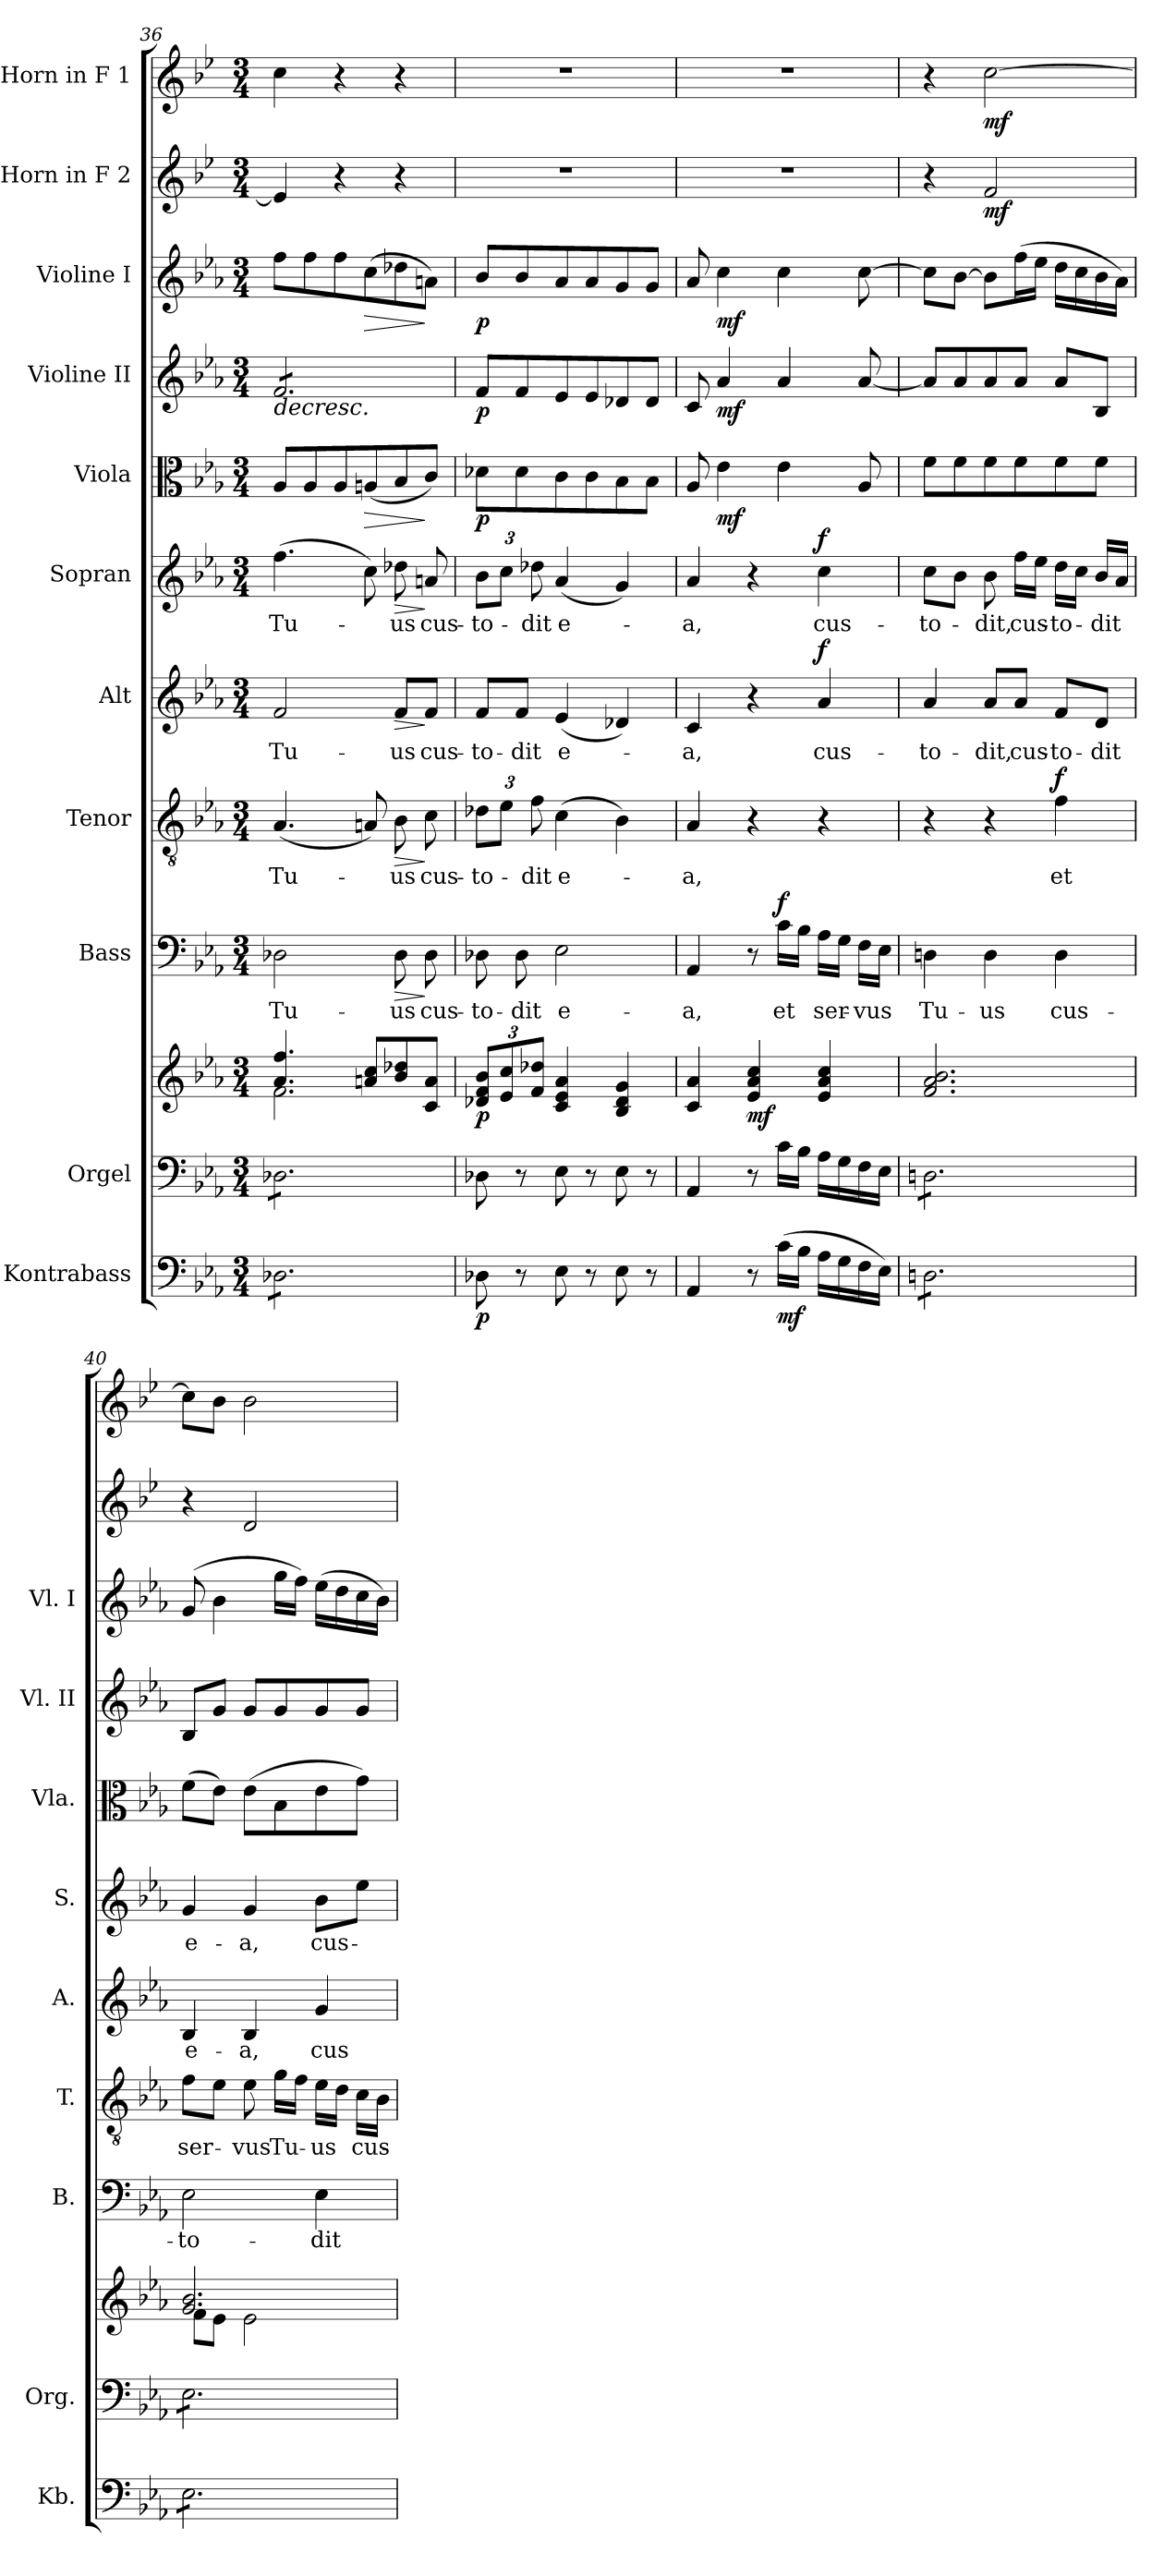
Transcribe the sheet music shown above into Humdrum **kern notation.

**kern	**dynam	**kern	**kern	**dynam	**kern	**text	**dynam	**kern	**text	**dynam	**kern	**text	**dynam	**kern	**text	**dynam	**kern	**dynam	**kern	**dynam	**kern	**dynam	**kern	**dynam	**kern	**dynam
*part11	*part11	*part10	*part10	*part10	*part9	*part9	*part9	*part8	*part8	*part8	*part7	*part7	*part7	*part6	*part6	*part6	*part5	*part5	*part4	*part4	*part3	*part3	*part2	*part2	*part1	*part1
*staff12	*staff12	*staff11	*staff10	*staff10/11	*staff9	*staff9	*staff9	*staff8	*staff8	*staff8	*staff7	*staff7	*staff7	*staff6	*staff6	*staff6	*staff5	*staff5	*staff4	*staff4	*staff3	*staff3	*staff2	*staff2	*staff1	*staff1
*I"Kontrabass	*	*I"Orgel	*	*	*I"Bass	*	*	*I"Tenor	*	*	*I"Alt	*	*	*I"Sopran	*	*	*I"Viola	*	*I"Violine II	*	*I"Violine I	*	*I"Horn in F 2	*	*I"Horn in F 1	*
*I'Kb.	*	*I'Org.	*	*	*I'B.	*	*	*I'T.	*	*	*I'A.	*	*	*I'S.	*	*	*I'Vla.	*	*I'Vl. II	*	*I'Vl. I	*	*	*	*	*
!!LO:PB:g=z
*clefF4	*	*clefF4	*clefG2	*	*clefF4	*	*	*clefGv2	*	*	*clefG2	*	*	*clefG2	*	*	*clefC3	*	*clefG2	*	*clefG2	*	*clefG2	*	*clefG2	*
*ITrd7c12	*	*	*	*	*	*	*	*	*	*	*	*	*	*	*	*	*	*	*	*	*	*	*ITrd4c7	*	*ITrd4c7	*
*k[b-e-a-]	*	*k[b-e-a-]	*k[b-e-a-]	*	*k[b-e-a-]	*	*	*k[b-e-a-]	*	*	*k[b-e-a-]	*	*	*k[b-e-a-]	*	*	*k[b-e-a-]	*	*k[b-e-a-]	*	*k[b-e-a-]	*	*k[b-e-a-]	*	*k[b-e-a-]	*
*E-:	*	*E-:	*E-:	*	*E-:	*	*	*E-:	*	*	*E-:	*	*	*E-:	*	*	*E-:	*	*E-:	*	*E-:	*	*E-:	*	*E-:	*
*M3/4	*	*M3/4	*M3/4	*	*M3/4	*	*	*M3/4	*	*	*M3/4	*	*	*M3/4	*	*	*M3/4	*	*M3/4	*	*M3/4	*	*M3/4	*	*M3/4	*
=36	=36	=36	=36	=36	=36	=36	=36	=36	=36	=36	=36	=36	=36	=36	=36	=36	=36	=36	=36	=36	=36	=36	=36	=36	=36	=36
*	*	*	*^	*	*	*	*	*	*	*	*	*	*	*	*	*	*	*	*	*	*	*	*	*	*	*
!	!	!	!	!	!	!	!LO:LY:b	!	!	!LO:LY:b	!	!	!LO:LY:b	!	!	!LO:LY:b	!	!	!	!	!LO:HP:b	!	!	!	!	!	!
*tremolo	*	*	*	*	*	*	*	*	*	*	*	*	*	*	*	*	*	*	*	*	*	*	*	*	*	*	*
*	*	*tremolo	*	*	*	*	*	*	*	*	*	*	*	*	*	*	*	*	*	*	*	*	*	*	*	*	*
*	*	*	*	*	*	*	*	*	*	*	*	*	*	*	*	*	*	*	*	*tremolo	*	*	*	*	*	*	*
8DD-X\L	.	8D-X\L	4.a-/ 4.ff/	2.f\	.	2D-X\	Tu-	.	(<4.A-/	Tu-	.	2f/	Tu-	.	(>4.ff\	Tu-	.	8A-/L	.	8f/L	>	8ff\L	.	4A-/]	.	4f\	.
8DD-X\	.	8D-X\	.	.	.	.	.	.	.	.	.	.	.	.	.	.	.	8A-/	.	8f/	.	8ff\	.	.	.	.	.
8DD-X\	.	8D-X\	.	.	.	.	.	.	.	.	.	.	.	.	.	.	.	8A-/	.	8f/	.	8ff\	.	4r	.	4r	.
!	!	!	!	!	!	!	!	!	!	!	!	!	!	!	!	!	!	!	!LO:HP:b	!	!	!	!LO:HP:b	!	!	!	!
8DD-X\	.	8D-X\	8an/ 8cc/L	.	.	.	.	.	8An/)	.	.	.	.	.	8cc\)	.	.	(<8An/	>	8f/	.	(>8cc\	>	.	.	.	.
!	!	!	!	!	!	!	!LO:LY:b	!LO:HP:b	!	!LO:LY:b	!LO:HP:b	!	!LO:LY:b	!LO:HP:b	!	!LO:LY:b	!LO:HP:b	!	!	!	!	!	!	!	!	!	!
8DD-X\	.	8D-X\	8b-/ 8dd-X/	.	.	8D-\	-us	>	8B-\	-us	>	8f/L	-us	>	8dd-X\	-us	>	8B-/	.	8f/	.	8dd-X\	.	4r	.	4r	.
!	!	!	!	!	!	!	!LO:LY:b	!	!	!LO:LY:b	!	!	!LO:LY:b	!	!	!LO:LY:b	!	!	!	!	!	!	!	!	!	!	!
8DD-X\J	.	8D-X\J	8c/ 8a/J	.	.	8D-\	cus-	]	8c\	cus-	]	8f/J	cus-	]	8an/	cus-	]	8c/J)	]	8f/J	.	8an\J)	]	.	.	.	.
*	*	*	*	*	*	*	*	*	*	*	*	*	*	*	*	*	*	*	*	*Xtremolo	*	*	*	*	*	*	*
*	*	*Xtremolo	*	*	*	*	*	*	*	*	*	*	*	*	*	*	*	*	*	*	*	*	*	*	*	*	*
*Xtremolo	*	*	*	*	*	*	*	*	*	*	*	*	*	*	*	*	*	*	*	*	*	*	*	*	*	*	*
*	*	*	*v	*v	*	*	*	*	*	*	*	*	*	*	*	*	*	*	*	*	*	*	*	*	*	*	*
=37	=37	=37	=37	=37	=37	=37	=37	=37	=37	=37	=37	=37	=37	=37	=37	=37	=37	=37	=37	=37	=37	=37	=37	=37	=37	=37
!	!	!	!	!	!	!LO:LY:b	!	!	!	!	!	!	!	!	!	!	!	!	!	!	!	!	!	!	!	!
*	*	*	*	*	*	*	*	*Xbrackettup	*	*	*	*	*	*	*	*	*	*	*	*	*	*	*	*	*	*
!	!	!	!	!	!	!	!	!	!LO:LY:b	!	!	!LO:LY:b	!	!	!	!	!	!	!	!	!	!	!	!	!	!
*	*	*	*	*	*	*	*	*	*	*	*	*	*	*Xbrackettup	*	*	*	*	*	*	*	*	*	*	*	*
!	!LO:DY:b	!	!	!LO:DY:b	!	!	!	!	!	!	!	!	!	!	!LO:LY:b	!	!	!LO:DY:b	!	!LO:DY:b	!	!LO:DY:b	!	!	!	!
8DD-X\	p	8D-X\	12d-X/ 12f/ 12b-/L	p	8D-X\	-to-	.	12d-X\L	-to-	.	8f/L	-to-	.	12b-\L	-to-	.	8d-X\L	p	8f/L	p	8b-/L	p	2.r	.	2.r	.
.	.	.	12e-/ 12cc/	.	.	.	.	12e-\J	.	.	.	.	.	12cc\J	.	.	.	.	.	.	.	.	.	.	.	.
!	!	!	!	!	!	!LO:LY:b	!	!	!	!	!	!LO:LY:b	!	!	!	!	!	!	!	!	!	!	!	!	!	!
8r	.	8r	.	.	8D-\	-dit	.	.	.	.	8f/J	-dit	.	.	.	.	8d-\	.	8f/	]	8b-/	.	.	.	.	.
!	!	!	!	!	!	!	!	!	!LO:LY:b	!	!	!	!	!	!LO:LY:b	!	!	!	!	!	!	!	!	!	!	!
.	.	.	12f/ 12dd-X/J	.	.	.	.	12f\	-dit	.	.	.	.	12dd-X\	-dit	.	.	.	.	.	.	.	.	.	.	.
!	!	!	!	!	!	!LO:LY:b	!	!	!LO:LY:b	!	!	!LO:LY:b	!	!	!LO:LY:b	!	!	!	!	!	!	!	!	!	!	!
8EE-\	.	8E-\	4c/ 4e-/ 4a-/	.	2E-\	e-	.	(>4c\	e-	.	(<4e-/	e-	.	(<4a-/	e-	.	8c\	.	8e-/	.	8a-/	.	.	.	.	.
8r	.	8r	.	.	.	.	.	.	.	.	.	.	.	.	.	.	8c\	.	8e-/	.	8a-/	.	.	.	.	.
8EE-\	.	8E-\	4B-/ 4d-/ 4g/	.	.	.	.	4B-\)	.	.	4d-X/)	.	.	4g/)	.	.	8B-\	.	8d-X/	.	8g/	.	.	.	.	.
8r	.	8r	.	.	.	.	.	.	.	.	.	.	.	.	.	.	8B-\J	.	8d-/J	.	8g/J	.	.	.	.	.
=38	=38	=38	=38	=38	=38	=38	=38	=38	=38	=38	=38	=38	=38	=38	=38	=38	=38	=38	=38	=38	=38	=38	=38	=38	=38	=38
!	!	!	!	!	!	!LO:LY:b	!	!	!LO:LY:b	!	!	!LO:LY:b	!	!	!LO:LY:b	!	!	!	!	!	!	!	!	!	!	!
4AAA-/	.	4AA-/	4c/ 4a-/	.	4AA-/	-a,	.	4A-/	-a,	.	4c/	-a,	.	4a-/	-a,	.	8A-/	.	8c/	.	8a-/	.	2.r	.	2.r	.
!	!	!	!	!	!	!	!	!	!	!	!	!	!	!	!	!	!	!LO:DY:b	!	!LO:DY:b	!	!LO:DY:b	!	!	!	!
.	.	.	.	.	.	.	.	.	.	.	.	.	.	.	.	.	4e-\	mf	4a-/	mf	4cc\	mf	.	.	.	.
!	!	!	!	!LO:DY:b	!	!	!	!	!	!	!	!	!	!	!	!	!	!	!	!	!	!	!	!	!	!
8r	.	8r	4e-/ 4a-/ 4cc/	mf	8r	.	.	4r	.	.	4r	.	.	4r	.	.	.	.	.	.	.	.	.	.	.	.
!	!LO:DY:b	!	!	!	!	!LO:LY:b	!LO:DY:a	!	!	!	!	!	!	!	!	!	!	!	!	!	!	!	!	!	!	!
(>16C\LL	mf	16c\LL	.	.	16c\LL	et	f	.	.	.	.	.	.	.	.	.	4e-\	.	4a-/	.	4cc\	.	.	.	.	.
16BB-\JJ	.	16B-\JJ	.	.	16B-\JJ	.	.	.	.	.	.	.	.	.	.	.	.	.	.	.	.	.	.	.	.	.
!	!	!	!	!	!	!LO:LY:b	!	!	!	!	!	!LO:LY:b	!LO:DY:a	!	!LO:LY:b	!LO:DY:a	!	!	!	!	!	!	!	!	!	!
16AA-\LL	.	16A-\LL	4e-/ 4a-/ 4cc/	.	16A-\LL	ser-	.	4r	.	.	4a-/	cus-	f	4cc\	cus-	f	.	.	.	.	.	.	.	.	.	.
16GG\	.	16G\	.	.	16G\JJ	.	.	.	.	.	.	.	.	.	.	.	.	.	.	.	.	.	.	.	.	.
!	!	!	!	!	!	!LO:LY:b	!	!	!	!	!	!	!	!	!	!	!	!	!	!	!	!	!	!	!	!
16FF\	.	16F\	.	.	16F\LL	-vus	.	.	.	.	.	.	.	.	.	.	8A-/	.	[8a-/	.	[8cc\	.	.	.	.	.
16EE-\JJ)	.	16E-\JJ	.	.	16E-\JJ	.	.	.	.	.	.	.	.	.	.	.	.	.	.	.	.	.	.	.	.	.
=39	=39	=39	=39	=39	=39	=39	=39	=39	=39	=39	=39	=39	=39	=39	=39	=39	=39	=39	=39	=39	=39	=39	=39	=39	=39	=39
!	!	!	!	!	!	!LO:LY:b	!	!	!	!	!	!LO:LY:b	!	!	!LO:LY:b	!	!	!	!	!	!	!	!	!	!	!
*tremolo	*	*	*	*	*	*	*	*	*	*	*	*	*	*	*	*	*	*	*	*	*	*	*	*	*	*
*	*	*tremolo	*	*	*	*	*	*	*	*	*	*	*	*	*	*	*	*	*	*	*	*	*	*	*	*
8DDn\L	.	8Dn\L	2.f/ 2.a-/ 2.b-/	.	4Dn\	Tu-	.	4r	.	.	4a-/	-to-	.	8cc\L	-to-	.	8f\L	.	8a-/L]	.	8cc\L]	.	4r	.	4r	.
8DDn\	.	8Dn\	.	.	.	.	.	.	.	.	.	.	.	8b-\J	.	.	8f\	.	8a-/	.	[8b-\J	.	.	.	.	.
!	!	!	!	!	!	!LO:LY:b	!	!	!	!	!	!LO:LY:b	!	!	!LO:LY:b	!	!	!	!	!	!	!	!	!LO:DY:b	!	!LO:DY:b
8DDn\	.	8Dn\	.	.	4D\	-us	.	4r	.	.	8a-/L	-dit,	.	8b-\	-dit,	.	8f\	.	8a-/	.	8b-\L]	.	2B-/	mf	[2f\	mf
!	!	!	!	!	!	!	!	!	!	!	!	!LO:LY:b	!	!	!LO:LY:b	!	!	!	!	!	!	!	!	!	!	!
8DDn\	.	8Dn\	.	.	.	.	.	.	.	.	8a-/J	cus-	.	16ff\LL	cus-	.	8f\	.	8a-/J	.	(>16ff\L	.	.	.	.	.
.	.	.	.	.	.	.	.	.	.	.	.	.	.	16ee-\JJ	.	.	.	.	.	.	16ee-\JJ	.	.	.	.	.
!	!	!	!	!	!	!LO:LY:b	!	!	!LO:LY:b	!LO:DY:a	!	!LO:LY:b	!	!	!LO:LY:b	!	!	!	!	!	!	!	!	!	!	!
8DDn\	.	8Dn\	.	.	4D\	cus-	.	4f\	et	f	8f/L	-to-	.	16dd\LL	-to-	.	8f\	.	8a-/L	.	16dd\LL	.	.	.	.	.
.	.	.	.	.	.	.	.	.	.	.	.	.	.	16cc\JJ	.	.	.	.	.	.	16cc\	.	.	.	.	.
!	!	!	!	!	!	!	!	!	!	!	!	!LO:LY:b	!	!	!LO:LY:b	!	!	!	!	!	!	!	!	!	!	!
8DDn\J	.	8Dn\J	.	.	.	.	.	.	.	.	8d/J	-dit	.	16b-/LL	-dit	.	8f\J	.	8B-/J	.	16b-\	.	.	.	.	.
.	.	.	.	.	.	.	.	.	.	.	.	.	.	16a-/JJ	.	.	.	.	.	.	16a-\JJ)	.	.	.	.	.
!!LO:PB:g=z
=40	=40	=40	=40	=40	=40	=40	=40	=40	=40	=40	=40	=40	=40	=40	=40	=40	=40	=40	=40	=40	=40	=40	=40	=40	=40	=40
*	*	*	*^	*	*	*	*	*	*	*	*	*	*	*	*	*	*	*	*	*	*	*	*	*	*	*
!	!	!	!	!	!	!	!LO:LY:b	!	!	!LO:LY:b	!	!	!LO:LY:b	!	!	!LO:LY:b	!	!	!	!	!	!	!	!	!	!	!
8EE-\L	.	8E-\L	2.g/ 2.b-/	8f\L	.	2E-\	-to-	.	8f\L	ser-	.	4B-/	e-	.	4g/	e-	.	(>8f\L	.	8B-/L	.	(8g/	.	4r	.	8f\L]	.
8EE-\	.	8E-\	.	8e-\J	.	.	.	.	8e-\J	.	.	.	.	.	.	.	.	8e-\J)	.	8g/J	.	4b-\	.	.	.	8e-\J	.
!	!	!	!	!	!	!	!	!	!	!LO:LY:b	!	!	!LO:LY:b	!	!	!LO:LY:b	!	!	!	!	!	!	!	!	!	!	!
8EE-\	.	8E-\	.	2e-\	.	.	.	.	8e-\	-vus	.	4B-/	-a,	.	4g/	-a,	.	(>8e-\L	.	8g/L	.	.	.	2G/	.	2e-\	.
!	!	!	!	!	!	!	!	!	!	!LO:LY:b	!	!	!	!	!	!	!	!	!	!	!	!	!	!	!	!	!
8EE-\	.	8E-\	.	.	.	.	.	.	16g\LL	Tu-	.	.	.	.	.	.	.	8B-\	.	8g/	.	16gg\LL	.	.	.	.	.
.	.	.	.	.	.	.	.	.	16f\JJ	.	.	.	.	.	.	.	.	.	.	.	.	16ff\JJ)	.	.	.	.	.
!	!	!	!	!	!	!	!LO:LY:b	!	!	!LO:LY:b	!	!	!LO:LY:b	!	!	!LO:LY:b	!	!	!	!	!	!	!	!	!	!	!
8EE-\	.	8E-\	.	.	.	4E-\	-dit	.	16e-\LL	-us	.	4g/	cus-	.	8b-\L	cus-	.	8e-\	.	8g/	.	(>16ee-\LL	.	.	.	.	.
.	.	.	.	.	.	.	.	.	16d\JJ	.	.	.	.	.	.	.	.	.	.	.	.	16dd\	.	.	.	.	.
!	!	!	!	!	!	!	!	!	!	!LO:LY:b	!	!	!	!	!	!	!	!	!	!	!	!	!	!	!	!	!
8EE-\J	.	8E-\J	.	.	.	.	.	.	16c\LL	cus-	.	.	.	.	8ee-\J	.	.	8g\J)	.	8g/J	.	16cc\	.	.	.	.	.
*	*	*Xtremolo	*	*	*	*	*	*	*	*	*	*	*	*	*	*	*	*	*	*	*	*	*	*	*	*	*
*Xtremolo	*	*	*	*	*	*	*	*	*	*	*	*	*	*	*	*	*	*	*	*	*	*	*	*	*	*	*
.	.	.	.	.	.	.	.	.	16B-\JJ	.	.	.	.	.	.	.	.	.	.	.	.	16b-\JJ)	.	.	.	.	.
*	*	*	*v	*v	*	*	*	*	*	*	*	*	*	*	*	*	*	*	*	*	*	*	*	*	*	*	*
=	=	=	=	=	=	=	=	=	=	=	=	=	=	=	=	=	=	=	=	=	=	=	=	=	=	=
*-	*-	*-	*-	*-	*-	*-	*-	*-	*-	*-	*-	*-	*-	*-	*-	*-	*-	*-	*-	*-	*-	*-	*-	*-	*-	*-
